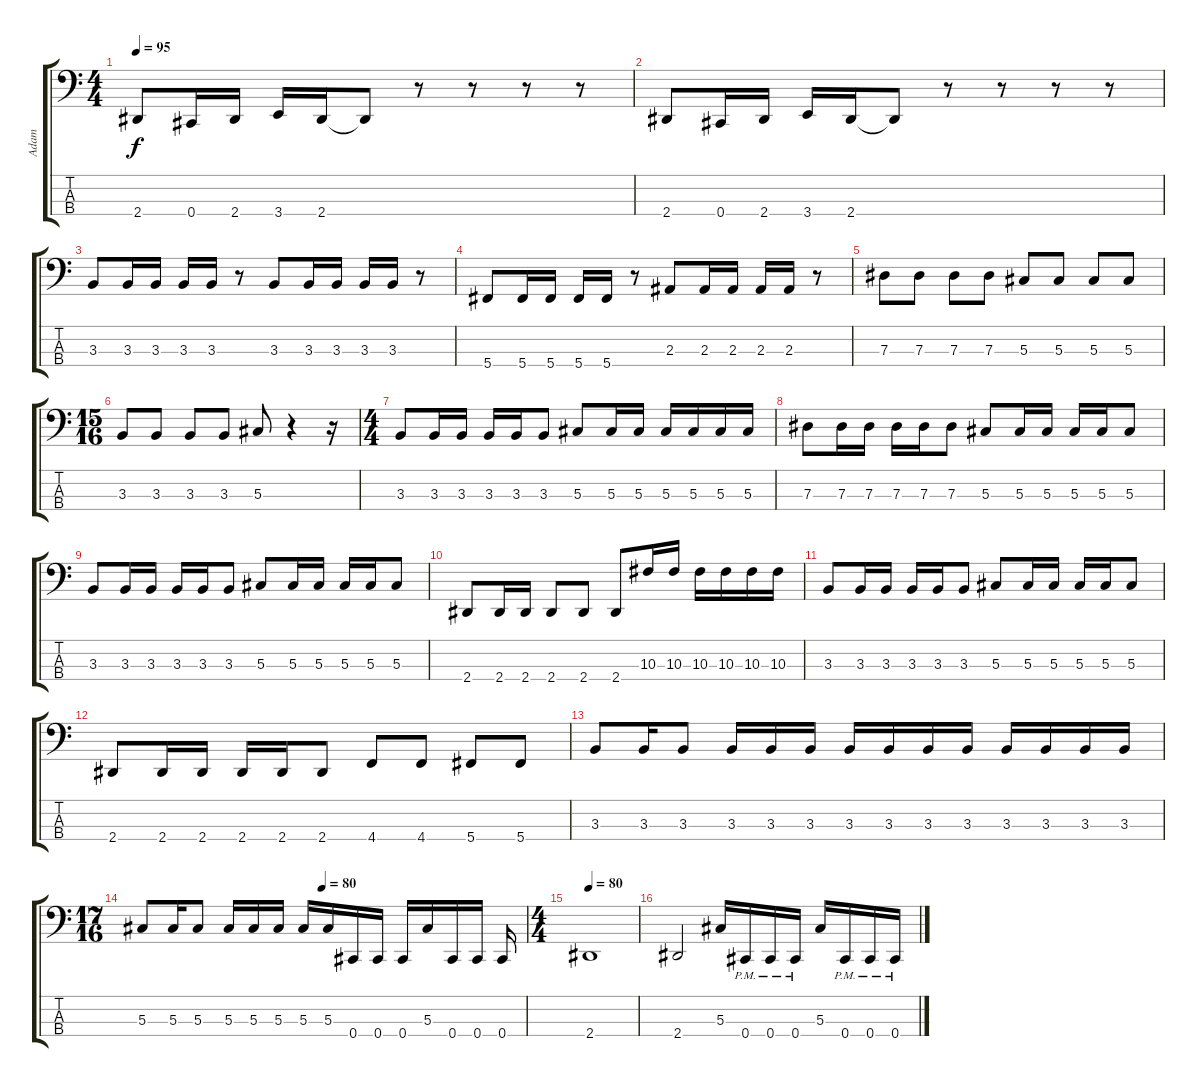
\track ("Adam" "Adam") {instrument electricbassfinger}
\staff {score tabs}
\tuning (Gb2 Db2 Ab1 Db1) {hide}
\ts (4 4)
\tempo 95
\clef f4
\ks c
2.4.8{dy f} 0.4.16 2.4.16 3.4.16 2.4.16 2.4{t}.8 r.8 r.8 r.8 r.8 |
2.4.8 0.4.16 2.4.16 3.4.16 2.4.16 2.4{t}.8 r.8 r.8 r.8 r.8 |
3.3.8 3.3.16 3.3.16 3.3.16 3.3.16 r.8 3.3.8 3.3.16 3.3.16 3.3.16 3.3.16 r.8 |
5.4.8 5.4.16 5.4.16 5.4.16 5.4.16 r.8 2.3.8 2.3.16 2.3.16 2.3.16 2.3.16 r.8 |
7.3.8 7.3.8 7.3.8 7.3.8 5.3.8 5.3.8 5.3.8 5.3.8 |
\ts (15 16)
3.3.8 3.3.8 3.3.8 3.3.8 5.3.8 r.4 r.16 |
\ts (4 4)
3.3.8 3.3.16 3.3.16 3.3.16 3.3.16 3.3.8 5.3.8 5.3.16 5.3.16 5.3.16 5.3.16 5.3.16 5.3.16 |
7.3.8 7.3.16 7.3.16 7.3.16 7.3.16 7.3.8 5.3.8 5.3.16 5.3.16 5.3.16 5.3.16 5.3.8 |
3.3.8 3.3.16 3.3.16 3.3.16 3.3.16 3.3.8 5.3.8 5.3.16 5.3.16 5.3.16 5.3.16 5.3.8 |
2.4.8 2.4.16 2.4.16 2.4.8 2.4.8 2.4.8 10.3.16 10.3.16 10.3.16 10.3.16 10.3.16 10.3.16 |
3.3.8 3.3.16 3.3.16 3.3.16 3.3.16 3.3.8 5.3.8 5.3.16 5.3.16 5.3.16 5.3.16 5.3.8 |
2.4.8 2.4.16 2.4.16 2.4.16 2.4.16 2.4.8 4.4.8 4.4.8 5.4.8 5.4.8 |
3.3.8 3.3.16 3.3.8 3.3.16 3.3.16 3.3.16 3.3.16 3.3.16 3.3.16 3.3.16 3.3.16 3.3.16 3.3.16 3.3.16 |
\ts (17 16)
\tempo (80 0.47058823529411764)
5.3.8 5.3.16 5.3.8 5.3.16 5.3.16 5.3.16 5.3.16 5.3.16 0.4.16 0.4.16 0.4.16 5.3.16 0.4.16 0.4.16 0.4.16 |
\ts (4 4)
\tempo 80
2.4.1 |
2.4.2 5.3.16 0.4{pm}.16 0.4{pm}.16 0.4{pm}.16 5.3.16 0.4{pm}.16 0.4{pm}.16 0.4{pm}.16
